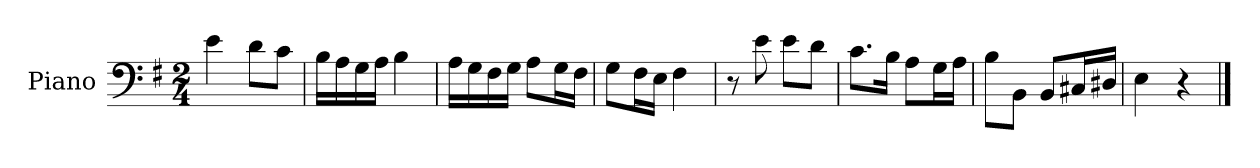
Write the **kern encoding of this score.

**kern
*part1
*staff1
*I"Piano
*I'Pno
*clefF4
*k[f#]
*M2/4
=1
4e\
8d\L
8c\J
=2
16B\LL
16A\
16G\
16A\JJ
4B\
=3
16A\LL
16G\
16F#\
16G\JJ
8A\L
16G\L
16F#\JJ
=4
8G\L
16F#\L
16E\JJ
4F#\
=5
8r
8e\
8e\L
8d\J
=6
8.c\L
16B\Jk
8A\L
16G\L
16A\JJ
=7
8B\L
8BB\J
8BB/L
16C#X/L
16D#X/JJ
=8
4E\
4r
==
*-
